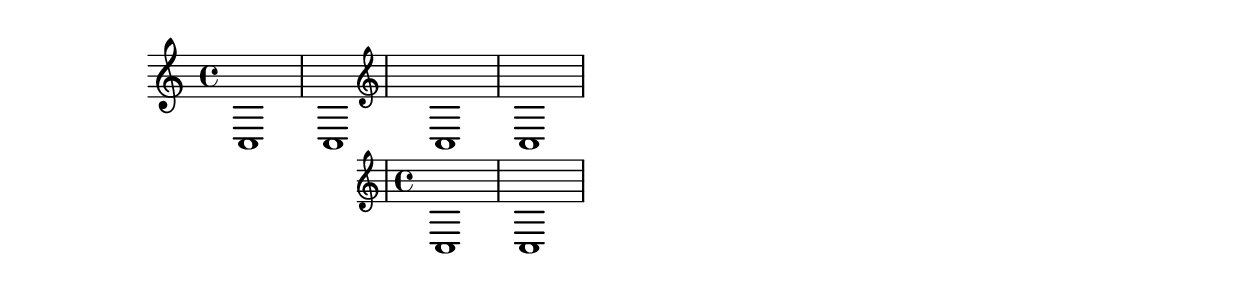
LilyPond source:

\version "1.0.14";

\score {

\notes { c1 c1 < {\clef "treble"; c1 c1 } \type Staff=stb{ c1 c1}>}
}
